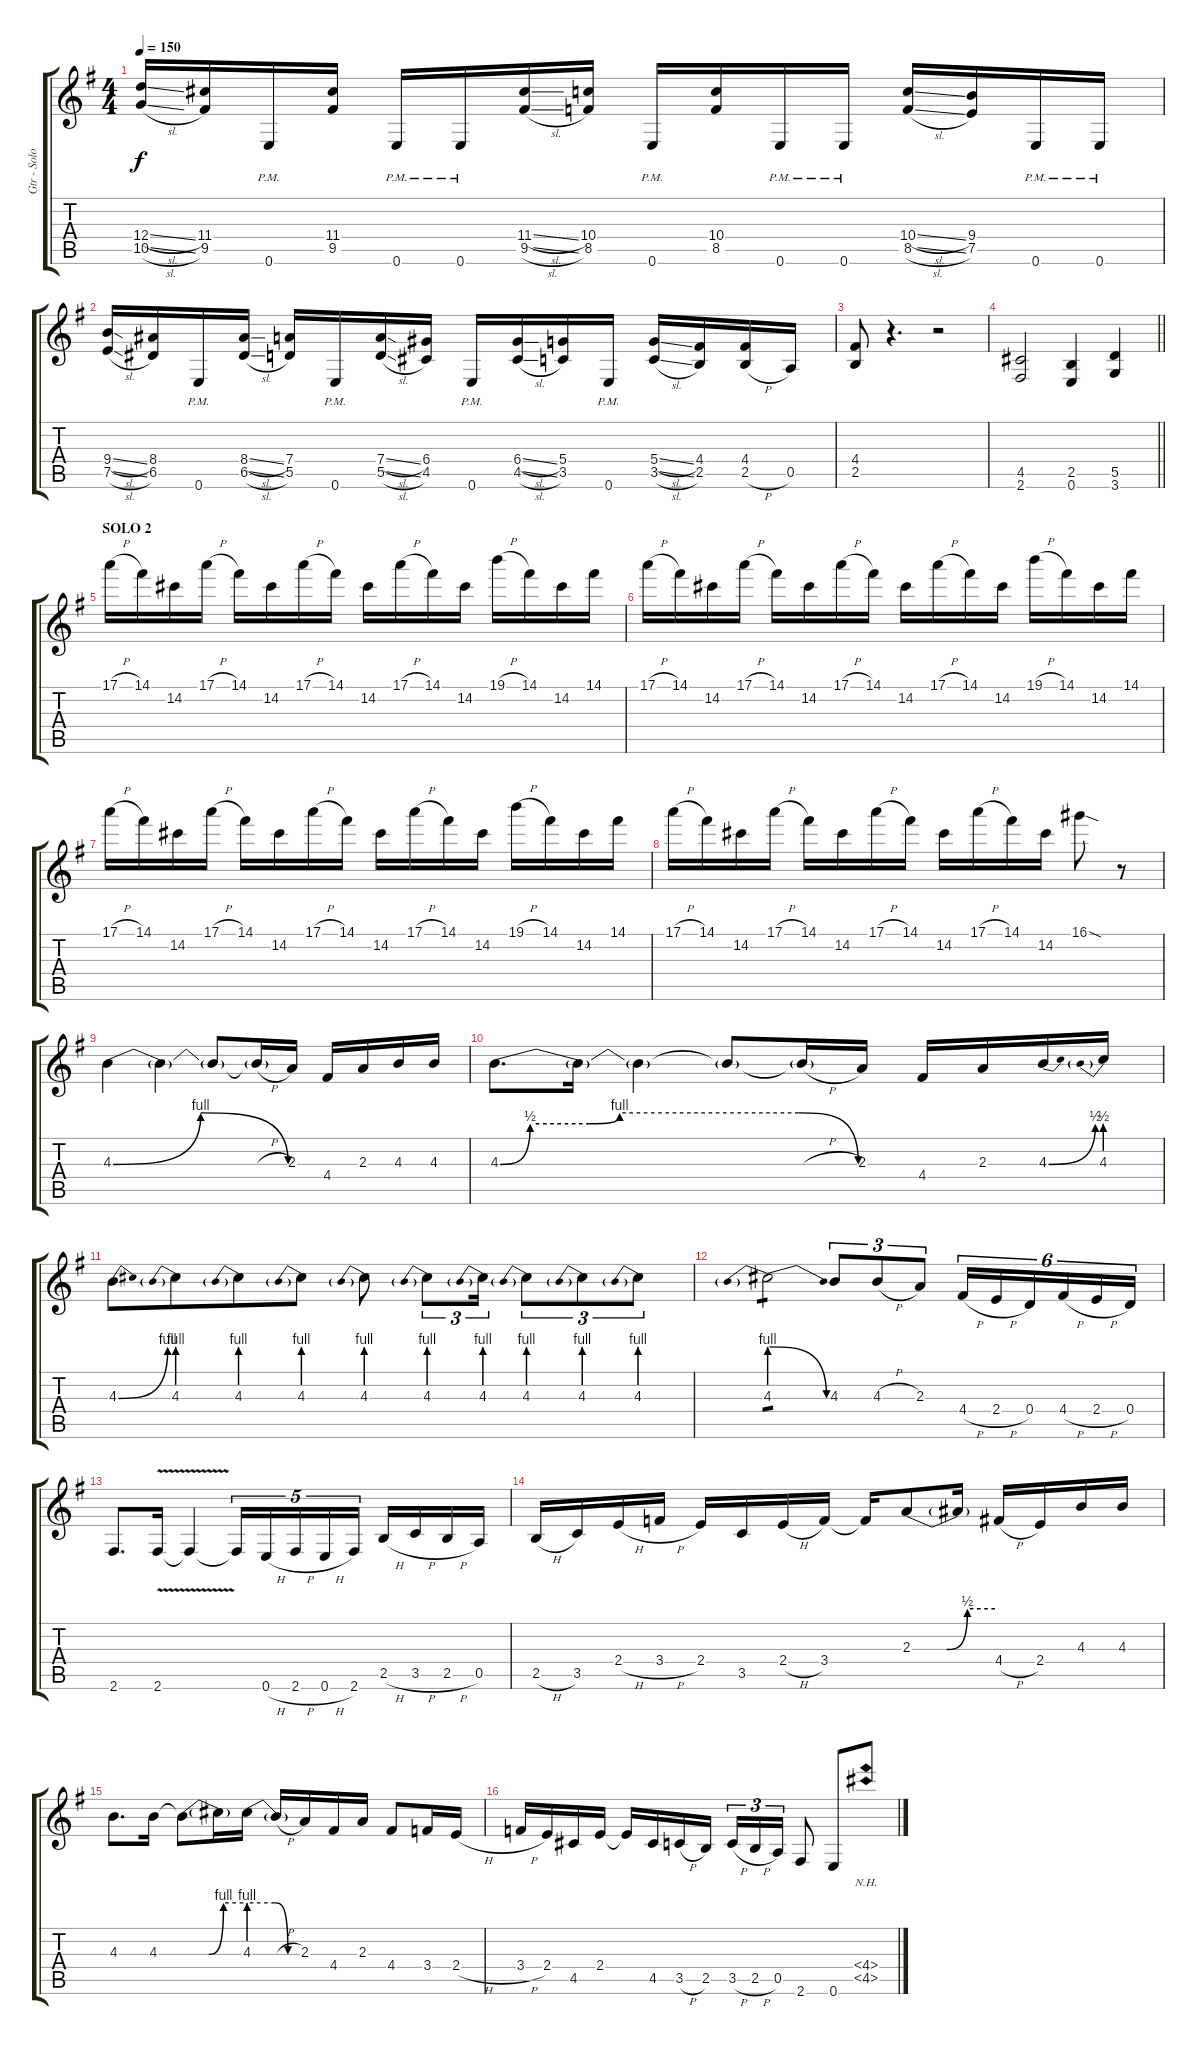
\track ("Gtr - Solo" "Gtr - Solo") {instrument overdrivenguitar}
\staff {score tabs}
\tuning (E4 B3 G3 D3 A2 E2) {hide}
\ts (4 4)
\tempo 150
\clef g2
\ks eminor
(12.4{sl} 10.5{sl}).16{dy f} (11.4 9.5).16 0.6{pm}.16 (11.4 9.5).16 0.6{pm}.16 0.6{pm}.16 (11.4{sl} 9.5{sl}).16 (10.4 8.5).16 0.6{pm}.16 (10.4 8.5).16 0.6{pm}.16 0.6{pm}.16 (10.4{sl} 8.5{sl}).16 (9.4 7.5).16 0.6{pm}.16 0.6{pm}.16 |
(9.4{sl} 7.5{sl}).16 (8.4 6.5).16 0.6{pm}.16 (8.4{sl} 6.5{sl}).16 (7.4 5.5).16 0.6{pm}.16 (7.4{sl} 5.5{sl}).16 (6.4 4.5).16 0.6{pm}.16 (6.4{sl} 4.5{sl}).16 (5.4 3.5).16 0.6{pm}.16 (5.4{sl} 3.5{sl}).16 (4.4 2.5).16 (4.4 2.5{h}).16 0.5.16 |
(4.4 2.5).8 r.4{d} r.2 |
\barLineRight lightlight
(4.5 2.6).2 (2.5 0.6).4 (5.5 3.6).4 |
\section ("" "SOLO 2")
17.1{h}.16 14.1.16 14.2.16 17.1{h}.16 14.1.16 14.2.16 17.1{h}.16 14.1.16 14.2.16 17.1{h}.16 14.1.16 14.2.16 19.1{h}.16 14.1.16 14.2.16 14.1.16 |
17.1{h}.16 14.1.16 14.2.16 17.1{h}.16 14.1.16 14.2.16 17.1{h}.16 14.1.16 14.2.16 17.1{h}.16 14.1.16 14.2.16 19.1{h}.16 14.1.16 14.2.16 14.1.16 |
17.1{h}.16 14.1.16 14.2.16 17.1{h}.16 14.1.16 14.2.16 17.1{h}.16 14.1.16 14.2.16 17.1{h}.16 14.1.16 14.2.16 19.1{h}.16 14.1.16 14.2.16 14.1.16 |
17.1{h}.16 14.1.16 14.2.16 17.1{h}.16 14.1.16 14.2.16 17.1{h}.16 14.1.16 14.2.16 17.1{h}.16 14.1.16 14.2.16 16.1{sod}.8 r.8 |
4.3{be (bendrelease 0 0 21 4 50 4 60 0)}.4 4.3{t}.4 4.3{t}.8 4.3{h t}.16 2.3.16 4.4.16 2.3.16 4.3.16 4.3.16 |
4.3{be (custom 0 0 5 2 15 2 20 4 50 4 60 0)}.8{d} 4.3{t}.16 4.3{t}.4 4.3{t}.8 4.3{h t}.16 2.3.16 4.4.16 2.3.16 4.3{be (bend 0 0 60 2)}.16 4.3{be (prebend 0 2 60 2)}.16 |
4.3{be (bend 0 0 60 4)}.8 4.3{be (prebend 0 4 60 4)}.8{beam merge} 4.3{be (prebend 0 4 60 4)}.8 4.3{be (prebend 0 4 60 4)}.8 4.3{be (prebend 0 4 60 4)}.8 4.3{be (prebend 0 4 60 4)}.8{tu (3 2)} 4.3{be (prebend 0 4 60 4)}.16{tu (3 2)} 4.3{be (prebend 0 4 60 4)}.8{tu (3 2)} 4.3{be (prebend 0 4 60 4)}.8{tu (3 2)} 4.3{be (prebend 0 4 60 4)}.8{tu (3 2)} |
4.3{be (prebendrelease 0 4 60 0)}.2{tp 1} 4.3.8{tu (3 2)} 4.3{h}.8{tu (3 2)} 2.3.8{tu (3 2)} 4.4{h}.16{tu (6 4)} 2.4{h}.16{tu (6 4)} 0.4.16{tu (6 4)} 4.4{h}.16{tu (6 4)} 2.4{h}.16{tu (6 4)} 0.4.16{tu (6 4)} |
2.6.8{d} 2.6{v}.16 2.6{t}.4 2.6{t}.16{tu (5 4)} 0.6{h}.16{tu (5 4)} 2.6{h}.16{tu (5 4)} 0.6{h}.16{tu (5 4)} 2.6.16{tu (5 4)} 2.5{h}.16 3.5{h}.16 2.5{h}.16 0.5.16 |
2.5{h}.16 3.5.16 2.4{h}.16 3.4{h}.16 2.4.16 3.5.16 2.4{h}.16 3.4.16 3.4{t}.16 2.3{be (custom 0 0 25 0 40 2 60 2)}.8 2.3{t}.16 4.4{h}.16 2.4.16 4.3.16 4.3.16 |
4.3.8{d} 4.3.16 4.3{be (custom 0 0 25 0 40 4 60 4) t}.8 4.3{t}.16 4.3{be (custom 0 4 30 4 45 0 60 0)}.16 4.3{h t}.16 2.3.16 4.4.16 2.3.16 4.4.8 3.4.16 2.4{h}.16 |
3.4{h}.16 2.4.16 4.5.16 2.4.16 2.4{t}.16 4.5.16 3.5{h}.16 2.5.16 3.5{h}.16{tu (3 2)} 2.5{h}.16{tu (3 2)} 0.5.16{tu (3 2)} 2.6.8 0.6.8 (4.4{nh} 4.5{nh}).8
